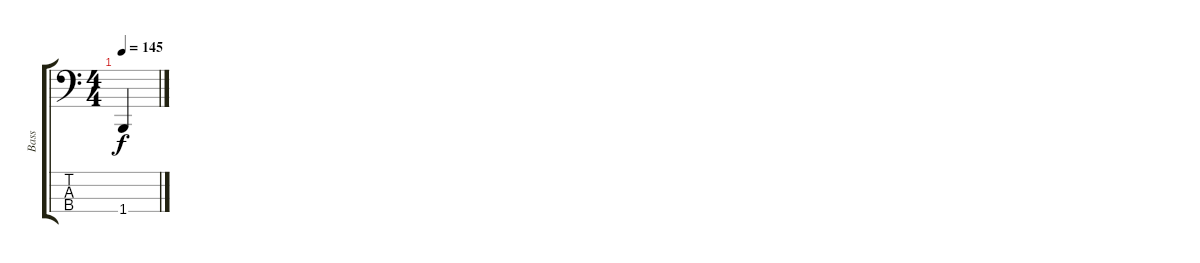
\track ("Bass" "Bass") {instrument electricbasspick}
\staff {score tabs}
\tuning (Eb2 Bb1 F1 Bb0) {hide}
\ts (4 4)
\tempo 145
\clef f4
\ks c
1.4.4{dy f}
